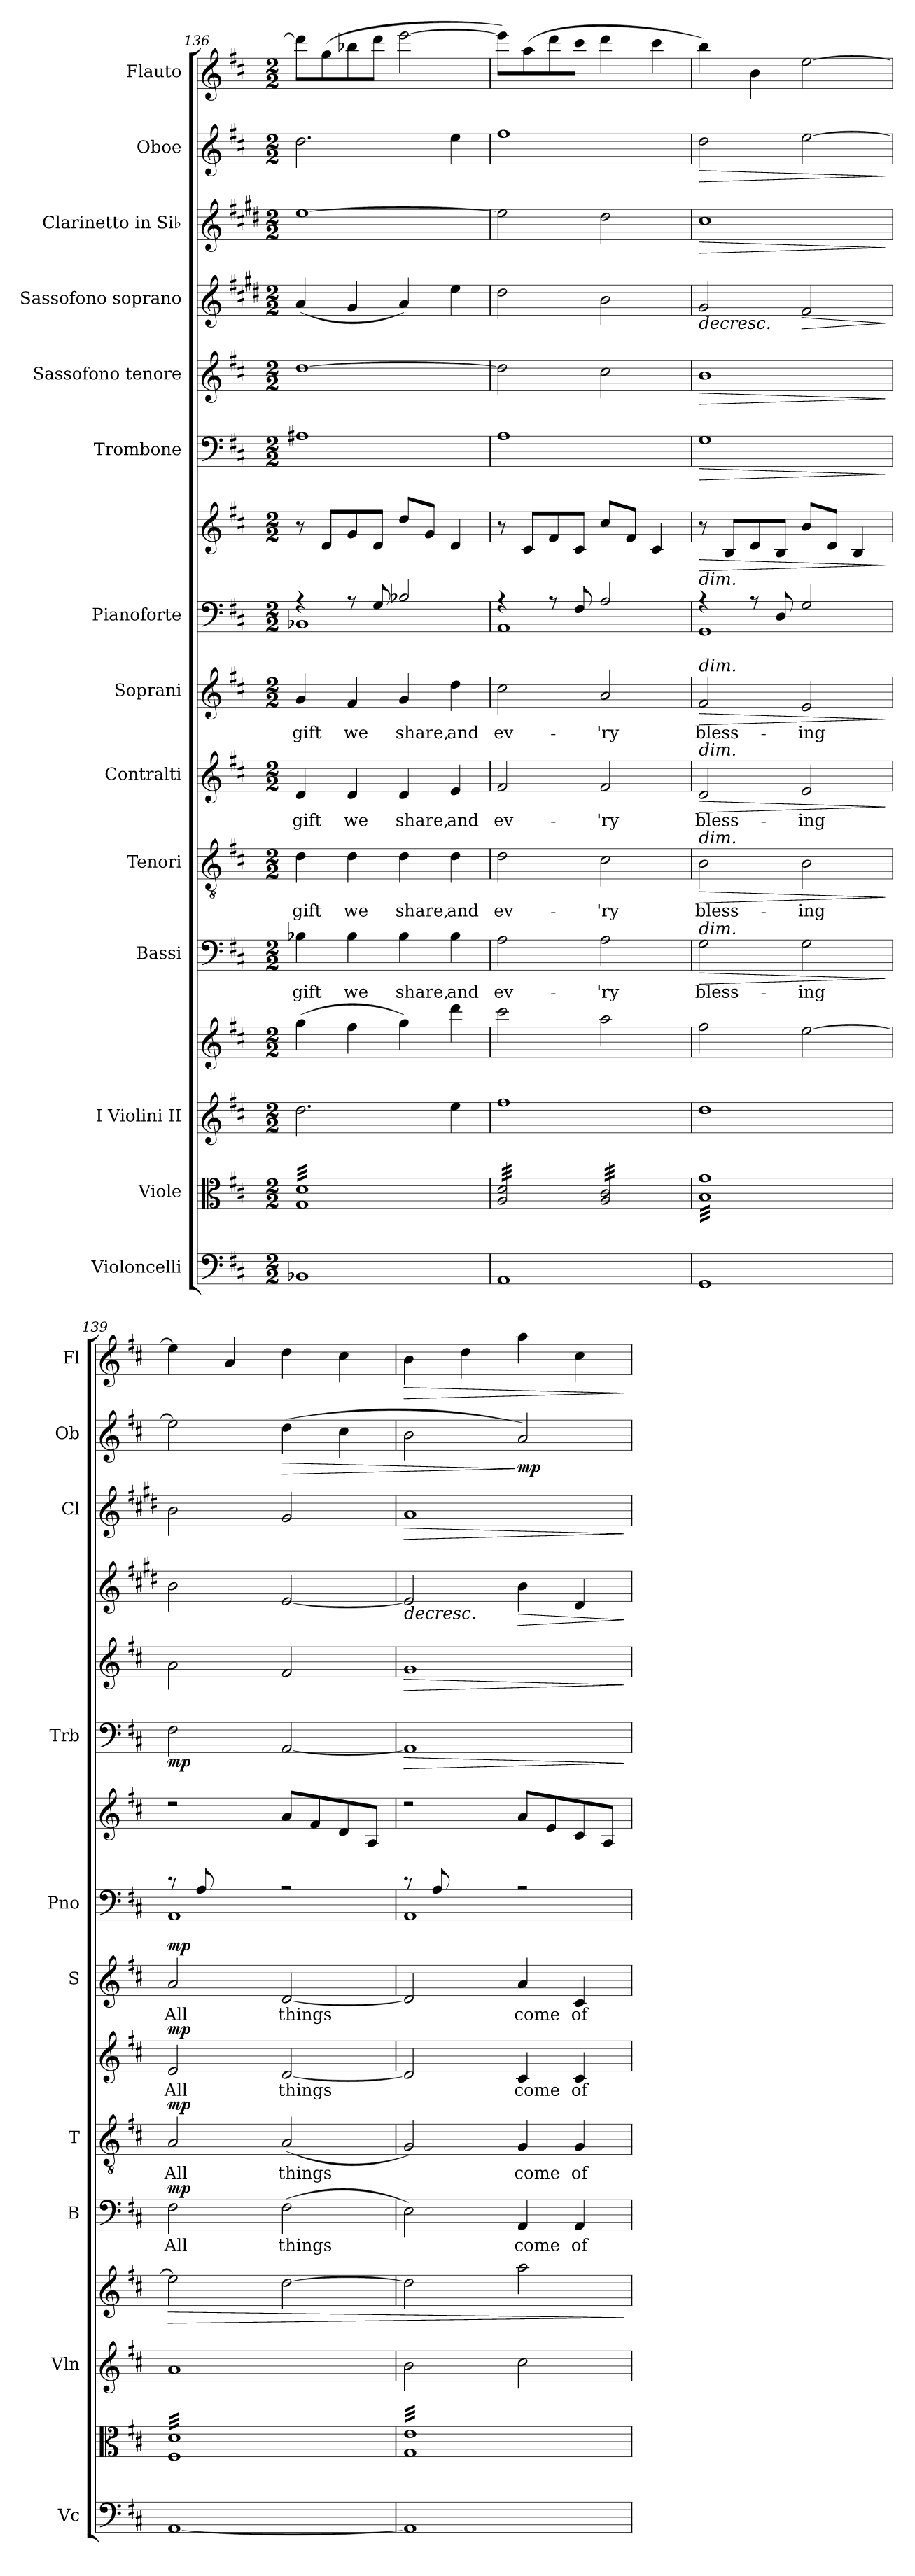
**kern	**kern	**kern	**kern	**dynam	**kern	**text	**dynam	**kern	**text	**dynam	**kern	**text	**dynam	**kern	**text	**dynam	**kern	**kern	**dynam	**kern	**dynam	**kern	**dynam	**kern	**dynam	**kern	**dynam	**kern	**dynam	**kern	**dynam
*part14	*part13	*part12	*part12	*part12	*part11	*part11	*part11	*part10	*part10	*part10	*part9	*part9	*part9	*part8	*part8	*part8	*part7	*part7	*part7	*part6	*part6	*part5	*part5	*part4	*part4	*part3	*part3	*part2	*part2	*part1	*part1
*staff16	*staff15	*staff14	*staff13	*staff13/14	*staff12	*staff12	*staff12	*staff11	*staff11	*staff11	*staff10	*staff10	*staff10	*staff9	*staff9	*staff9	*staff8	*staff7	*staff7/8	*staff6	*staff6	*staff5	*staff5	*staff4	*staff4	*staff3	*staff3	*staff2	*staff2	*staff1	*staff1
*I"Violoncelli	*I"Viole	*I"I  Violini  II	*	*	*I"Bassi	*	*	*I"Tenori	*	*	*I"Contralti	*	*	*I"Soprani	*	*	*I"Pianoforte	*	*	*I"Trombone	*	*I"Sassofono tenore	*	*I"Sassofono soprano	*	*I"Clarinetto in Si♭	*	*I"Oboe	*	*I"Flauto	*
*I'Vc	*	*I'Vln	*	*	*I'B	*	*	*I'T	*	*	*	*	*	*I'S	*	*	*I'Pno	*	*	*I'Trb	*	*	*	*	*	*I'Cl	*	*I'Ob	*	*I'Fl	*
*clefF4	*clefC3	*clefG2	*clefG2	*	*clefF4	*	*	*clefGv2	*	*	*clefG2	*	*	*clefG2	*	*	*clefF4	*clefG2	*	*clefF4	*	*clefG2	*	*clefG2	*	*clefG2	*	*clefG2	*	*clefG2	*
*	*	*	*	*	*	*	*	*	*	*	*	*	*	*	*	*	*	*	*	*	*	*ITrd8c14	*	*ITrd1c2	*	*ITrd1c2	*	*	*	*	*
*k[f#c#]	*k[f#c#]	*k[f#c#]	*k[f#c#]	*	*k[f#c#]	*	*	*k[f#c#]	*	*	*k[f#c#]	*	*	*k[f#c#]	*	*	*k[f#c#]	*k[f#c#]	*	*k[f#c#]	*	*k[f#c#]	*	*k[f#c#]	*	*k[f#c#]	*	*k[f#c#]	*	*k[f#c#]	*
*M2/2	*M2/2	*M2/2	*M2/2	*	*M2/2	*	*	*M2/2	*	*	*M2/2	*	*	*M2/2	*	*	*M2/2	*M2/2	*	*M2/2	*	*M2/2	*	*M2/2	*	*M2/2	*	*M2/2	*	*M2/2	*
=136	=136	=136	=136	=136	=136	=136	=136	=136	=136	=136	=136	=136	=136	=136	=136	=136	=136	=136	=136	=136	=136	=136	=136	=136	=136	=136	=136	=136	=136	=136	=136
!	!	!	!	!	!	!LO:LY:b	!	!	!LO:LY:b	!	!	!LO:LY:b	!	!	!LO:LY:b	!	!	!	!	!	!	!	!	!	!	!	!	!	!	!	!
*	*	*	*	*	*	*	*	*	*	*	*	*	*	*	*	*	*^	*	*	*	*	*	*	*	*	*	*	*	*	*	*
*	*tremolo	*	*	*	*	*	*	*	*	*	*	*	*	*	*	*	*	*	*	*	*	*	*	*	*	*	*	*	*	*	*	*
1BB-X	32G 32dLLL	2.dd\	(>4gg\	.	4B-X\	gift	.	4d\	gift	.	4d/	gift	.	4g/	gift	.	4r	1BB-X	8r	.	1A#X	.	[1d	.	(<4g/	.	[1dd	.	2.dd\	.	8ddd\L]	.
.	32G 32d	.	.	.	.	.	.	.	.	.	.	.	.	.	.	.	.	.	.	.	.	.	.	.	.	.	.	.	.	.	.	.
.	32G 32d	.	.	.	.	.	.	.	.	.	.	.	.	.	.	.	.	.	.	.	.	.	.	.	.	.	.	.	.	.	.	.
.	32G 32d	.	.	.	.	.	.	.	.	.	.	.	.	.	.	.	.	.	.	.	.	.	.	.	.	.	.	.	.	.	.	.
.	32G 32d	.	.	.	.	.	.	.	.	.	.	.	.	.	.	.	.	.	8d/L	.	.	.	.	.	.	.	.	.	.	.	(>8gg\	.
.	32G 32d	.	.	.	.	.	.	.	.	.	.	.	.	.	.	.	.	.	.	.	.	.	.	.	.	.	.	.	.	.	.	.
.	32G 32d	.	.	.	.	.	.	.	.	.	.	.	.	.	.	.	.	.	.	.	.	.	.	.	.	.	.	.	.	.	.	.
.	32G 32d	.	.	.	.	.	.	.	.	.	.	.	.	.	.	.	.	.	.	.	.	.	.	.	.	.	.	.	.	.	.	.
!	!	!	!	!	!	!LO:LY:b	!	!	!LO:LY:b	!	!	!LO:LY:b	!	!	!LO:LY:b	!	!	!	!	!	!	!	!	!	!	!	!	!	!	!	!	!
.	32G 32d	.	4ff#\	.	4B-\	we	.	4d\	we	.	4d/	we	.	4f#/	we	.	8r	.	8g/	.	.	.	.	.	4f#/	.	.	.	.	.	8bb-X\	.
.	32G 32d	.	.	.	.	.	.	.	.	.	.	.	.	.	.	.	.	.	.	.	.	.	.	.	.	.	.	.	.	.	.	.
.	32G 32d	.	.	.	.	.	.	.	.	.	.	.	.	.	.	.	.	.	.	.	.	.	.	.	.	.	.	.	.	.	.	.
.	32G 32d	.	.	.	.	.	.	.	.	.	.	.	.	.	.	.	.	.	.	.	.	.	.	.	.	.	.	.	.	.	.	.
.	32G 32d	.	.	.	.	.	.	.	.	.	.	.	.	.	.	.	8G/	.	8d/J	.	.	.	.	.	.	.	.	.	.	.	8ddd\J	.
.	32G 32d	.	.	.	.	.	.	.	.	.	.	.	.	.	.	.	.	.	.	.	.	.	.	.	.	.	.	.	.	.	.	.
.	32G 32d	.	.	.	.	.	.	.	.	.	.	.	.	.	.	.	.	.	.	.	.	.	.	.	.	.	.	.	.	.	.	.
.	32G 32d	.	.	.	.	.	.	.	.	.	.	.	.	.	.	.	.	.	.	.	.	.	.	.	.	.	.	.	.	.	.	.
!	!	!	!	!	!	!LO:LY:b	!	!	!LO:LY:b	!	!	!LO:LY:b	!	!	!LO:LY:b	!	!	!	!	!	!	!	!	!	!	!	!	!	!	!	!	!
.	32G 32d	.	4gg\)	.	4B-\	share,	.	4d\	share,	.	4d/	share,	.	4g/	share,	.	2B-X/	.	8dd/L	.	.	.	.	.	4g/)	.	.	.	.	.	[2eee\	.
.	32G 32d	.	.	.	.	.	.	.	.	.	.	.	.	.	.	.	.	.	.	.	.	.	.	.	.	.	.	.	.	.	.	.
.	32G 32d	.	.	.	.	.	.	.	.	.	.	.	.	.	.	.	.	.	.	.	.	.	.	.	.	.	.	.	.	.	.	.
.	32G 32d	.	.	.	.	.	.	.	.	.	.	.	.	.	.	.	.	.	.	.	.	.	.	.	.	.	.	.	.	.	.	.
.	32G 32d	.	.	.	.	.	.	.	.	.	.	.	.	.	.	.	.	.	8g/J	.	.	.	.	.	.	.	.	.	.	.	.	.
.	32G 32d	.	.	.	.	.	.	.	.	.	.	.	.	.	.	.	.	.	.	.	.	.	.	.	.	.	.	.	.	.	.	.
.	32G 32d	.	.	.	.	.	.	.	.	.	.	.	.	.	.	.	.	.	.	.	.	.	.	.	.	.	.	.	.	.	.	.
.	32G 32d	.	.	.	.	.	.	.	.	.	.	.	.	.	.	.	.	.	.	.	.	.	.	.	.	.	.	.	.	.	.	.
!	!	!	!	!	!	!LO:LY:b	!	!	!LO:LY:b	!	!	!LO:LY:b	!	!	!LO:LY:b	!	!	!	!	!	!	!	!	!	!	!	!	!	!	!	!	!
.	32G 32d	4ee\	4ddd\	.	4B-\	and	.	4d\	and	.	4e/	and	.	4dd\	and	.	.	.	4d/	.	.	.	.	.	4dd\	.	.	.	4ee\	.	.	.
.	32G 32d	.	.	.	.	.	.	.	.	.	.	.	.	.	.	.	.	.	.	.	.	.	.	.	.	.	.	.	.	.	.	.
.	32G 32d	.	.	.	.	.	.	.	.	.	.	.	.	.	.	.	.	.	.	.	.	.	.	.	.	.	.	.	.	.	.	.
.	32G 32d	.	.	.	.	.	.	.	.	.	.	.	.	.	.	.	.	.	.	.	.	.	.	.	.	.	.	.	.	.	.	.
.	32G 32d	.	.	.	.	.	.	.	.	.	.	.	.	.	.	.	.	.	.	.	.	.	.	.	.	.	.	.	.	.	.	.
.	32G 32d	.	.	.	.	.	.	.	.	.	.	.	.	.	.	.	.	.	.	.	.	.	.	.	.	.	.	.	.	.	.	.
.	32G 32d	.	.	.	.	.	.	.	.	.	.	.	.	.	.	.	.	.	.	.	.	.	.	.	.	.	.	.	.	.	.	.
.	32G 32dJJJ	.	.	.	.	.	.	.	.	.	.	.	.	.	.	.	.	.	.	.	.	.	.	.	.	.	.	.	.	.	.	.
=137	=137	=137	=137	=137	=137	=137	=137	=137	=137	=137	=137	=137	=137	=137	=137	=137	=137	=137	=137	=137	=137	=137	=137	=137	=137	=137	=137	=137	=137	=137	=137	=137
!	!	!	!	!	!	!LO:LY:b	!	!	!LO:LY:b	!	!	!LO:LY:b	!	!	!LO:LY:b	!	!	!	!	!	!	!	!	!	!	!	!	!	!	!	!	!
1AA	32A/ 32d/LLL	1ff#	2ccc#\	.	2A\	ev-	.	2d\	ev-	.	2f#/	ev-	.	2cc#\	ev-	.	4r	1AA	8r	.	1A	.	2d\]	.	2cc#\	.	2dd\]	.	1ff#	.	8eee\L])	.
.	32A/ 32d/	.	.	.	.	.	.	.	.	.	.	.	.	.	.	.	.	.	.	.	.	.	.	.	.	.	.	.	.	.	.	.
.	32A/ 32d/	.	.	.	.	.	.	.	.	.	.	.	.	.	.	.	.	.	.	.	.	.	.	.	.	.	.	.	.	.	.	.
.	32A/ 32d/	.	.	.	.	.	.	.	.	.	.	.	.	.	.	.	.	.	.	.	.	.	.	.	.	.	.	.	.	.	.	.
.	32A/ 32d/	.	.	.	.	.	.	.	.	.	.	.	.	.	.	.	.	.	8c#/L	.	.	.	.	.	.	.	.	.	.	.	(>8aa\	.
.	32A/ 32d/	.	.	.	.	.	.	.	.	.	.	.	.	.	.	.	.	.	.	.	.	.	.	.	.	.	.	.	.	.	.	.
.	32A/ 32d/	.	.	.	.	.	.	.	.	.	.	.	.	.	.	.	.	.	.	.	.	.	.	.	.	.	.	.	.	.	.	.
.	32A/ 32d/	.	.	.	.	.	.	.	.	.	.	.	.	.	.	.	.	.	.	.	.	.	.	.	.	.	.	.	.	.	.	.
.	32A/ 32d/	.	.	.	.	.	.	.	.	.	.	.	.	.	.	.	8r	.	8f#/	.	.	.	.	.	.	.	.	.	.	.	8ddd\	.
.	32A/ 32d/	.	.	.	.	.	.	.	.	.	.	.	.	.	.	.	.	.	.	.	.	.	.	.	.	.	.	.	.	.	.	.
.	32A/ 32d/	.	.	.	.	.	.	.	.	.	.	.	.	.	.	.	.	.	.	.	.	.	.	.	.	.	.	.	.	.	.	.
.	32A/ 32d/	.	.	.	.	.	.	.	.	.	.	.	.	.	.	.	.	.	.	.	.	.	.	.	.	.	.	.	.	.	.	.
.	32A/ 32d/	.	.	.	.	.	.	.	.	.	.	.	.	.	.	.	8F#/	.	8c#/J	.	.	.	.	.	.	.	.	.	.	.	8ccc#\J	.
.	32A/ 32d/	.	.	.	.	.	.	.	.	.	.	.	.	.	.	.	.	.	.	.	.	.	.	.	.	.	.	.	.	.	.	.
.	32A/ 32d/	.	.	.	.	.	.	.	.	.	.	.	.	.	.	.	.	.	.	.	.	.	.	.	.	.	.	.	.	.	.	.
.	32A/ 32d/JJJ	.	.	.	.	.	.	.	.	.	.	.	.	.	.	.	.	.	.	.	.	.	.	.	.	.	.	.	.	.	.	.
!	!	!	!	!	!	!LO:LY:b	!	!	!LO:LY:b	!	!	!LO:LY:b	!	!	!LO:LY:b	!	!	!	!	!	!	!	!	!	!	!	!	!	!	!	!	!
.	32A/ 32c#/LLL	.	2aa\	.	2A\	-'ry	.	2c#\	-'ry	.	2f#/	-'ry	.	2a/	-'ry	.	2A/	.	8cc#/L	.	.	.	2c#\	.	2a\	.	2cc#\	.	.	.	4ddd\	.
.	32A/ 32c#/	.	.	.	.	.	.	.	.	.	.	.	.	.	.	.	.	.	.	.	.	.	.	.	.	.	.	.	.	.	.	.
.	32A/ 32c#/	.	.	.	.	.	.	.	.	.	.	.	.	.	.	.	.	.	.	.	.	.	.	.	.	.	.	.	.	.	.	.
.	32A/ 32c#/	.	.	.	.	.	.	.	.	.	.	.	.	.	.	.	.	.	.	.	.	.	.	.	.	.	.	.	.	.	.	.
.	32A/ 32c#/	.	.	.	.	.	.	.	.	.	.	.	.	.	.	.	.	.	8f#/J	.	.	.	.	.	.	.	.	.	.	.	.	.
.	32A/ 32c#/	.	.	.	.	.	.	.	.	.	.	.	.	.	.	.	.	.	.	.	.	.	.	.	.	.	.	.	.	.	.	.
.	32A/ 32c#/	.	.	.	.	.	.	.	.	.	.	.	.	.	.	.	.	.	.	.	.	.	.	.	.	.	.	.	.	.	.	.
.	32A/ 32c#/	.	.	.	.	.	.	.	.	.	.	.	.	.	.	.	.	.	.	.	.	.	.	.	.	.	.	.	.	.	.	.
.	32A/ 32c#/	.	.	.	.	.	.	.	.	.	.	.	.	.	.	.	.	.	4c#/	.	.	.	.	.	.	.	.	.	.	.	4ccc#\	.
.	32A/ 32c#/	.	.	.	.	.	.	.	.	.	.	.	.	.	.	.	.	.	.	.	.	.	.	.	.	.	.	.	.	.	.	.
.	32A/ 32c#/	.	.	.	.	.	.	.	.	.	.	.	.	.	.	.	.	.	.	.	.	.	.	.	.	.	.	.	.	.	.	.
.	32A/ 32c#/	.	.	.	.	.	.	.	.	.	.	.	.	.	.	.	.	.	.	.	.	.	.	.	.	.	.	.	.	.	.	.
.	32A/ 32c#/	.	.	.	.	.	.	.	.	.	.	.	.	.	.	.	.	.	.	.	.	.	.	.	.	.	.	.	.	.	.	.
.	32A/ 32c#/	.	.	.	.	.	.	.	.	.	.	.	.	.	.	.	.	.	.	.	.	.	.	.	.	.	.	.	.	.	.	.
.	32A/ 32c#/	.	.	.	.	.	.	.	.	.	.	.	.	.	.	.	.	.	.	.	.	.	.	.	.	.	.	.	.	.	.	.
.	32A/ 32c#/JJJ	.	.	.	.	.	.	.	.	.	.	.	.	.	.	.	.	.	.	.	.	.	.	.	.	.	.	.	.	.	.	.
=138	=138	=138	=138	=138	=138	=138	=138	=138	=138	=138	=138	=138	=138	=138	=138	=138	=138	=138	=138	=138	=138	=138	=138	=138	=138	=138	=138	=138	=138	=138	=138	=138
!	!	!	!	!	!	!	!	!	!	!	!	!	!	!	!	!	!LO:TX:a:i:t=dim.	!	!	!	!	!	!	!	!	!	!	!	!	!	!	!
!	!	!	!	!	!	!	!	!	!	!	!	!	!	!LO:TX:a:i:t=dim.	!	!	!	!	!	!	!	!	!	!	!	!	!	!	!	!	!	!
!	!	!	!	!	!	!	!	!	!	!	!LO:TX:a:i:t=dim.	!	!	!	!	!	!	!	!	!	!	!	!	!	!	!	!	!	!	!	!	!
!	!	!	!	!	!	!	!	!LO:TX:a:i:t=dim.	!	!	!	!	!	!	!	!	!	!	!	!	!	!	!	!	!	!	!	!	!	!	!	!
!	!	!	!	!	!LO:TX:a:i:t=dim.	!	!	!	!	!	!	!	!	!	!	!	!	!	!	!	!	!	!	!	!	!	!	!	!	!	!	!
!	!	!	!	!	!	!LO:LY:b	!LO:HP:b	!	!LO:LY:b	!LO:HP:b	!	!LO:LY:b	!LO:HP:b	!	!LO:LY:b	!LO:HP:b	!	!	!	!LO:HP:b	!	!LO:HP:b	!	!LO:HP:b	!	!	!	!	!	!	!	!
!	!	!	!	!	!	!	!	!	!	!	!	!	!	!	!	!	!	!	!	!	!	!	!	!LO:HP:n=1:b	!	!	!	!	!	!	!	!
!	!	!	!	!	!	!	!	!	!	!	!	!	!	!	!	!	!	!	!	!	!	!	!	!LO:HP:n=1:b	!	!LO:HP:b	!	!LO:HP:b	!	!LO:HP:b	!	!
1GG	32B 32gLLL	1dd	2ff#\	.	2G\	bless-	>	2B\	bless-	>	2d/	bless-	>	2f#/	bless-	>	4r	1GG	8r	>	1G	>	1B	> > >	2f#/	>	1b	>	2dd\	>	4bb\)	.
.	32B 32g	.	.	.	.	.	.	.	.	.	.	.	.	.	.	.	.	.	.	.	.	.	.	.	.	.	.	.	.	.	.	.
.	32B 32g	.	.	.	.	.	.	.	.	.	.	.	.	.	.	.	.	.	.	.	.	.	.	.	.	.	.	.	.	.	.	.
.	32B 32g	.	.	.	.	.	.	.	.	.	.	.	.	.	.	.	.	.	.	.	.	.	.	.	.	.	.	.	.	.	.	.
.	32B 32g	.	.	.	.	.	.	.	.	.	.	.	.	.	.	.	.	.	8B/L	.	.	.	.	.	.	.	.	.	.	.	.	.
.	32B 32g	.	.	.	.	.	.	.	.	.	.	.	.	.	.	.	.	.	.	.	.	.	.	.	.	.	.	.	.	.	.	.
.	32B 32g	.	.	.	.	.	.	.	.	.	.	.	.	.	.	.	.	.	.	.	.	.	.	.	.	.	.	.	.	.	.	.
.	32B 32g	.	.	.	.	.	.	.	.	.	.	.	.	.	.	.	.	.	.	.	.	.	.	.	.	.	.	.	.	.	.	.
.	32B 32g	.	.	.	.	.	.	.	.	.	.	.	.	.	.	.	8r	.	8d/	.	.	.	.	.	.	.	.	.	.	.	4b\	.
.	32B 32g	.	.	.	.	.	.	.	.	.	.	.	.	.	.	.	.	.	.	.	.	.	.	.	.	.	.	.	.	.	.	.
.	32B 32g	.	.	.	.	.	.	.	.	.	.	.	.	.	.	.	.	.	.	.	.	.	.	.	.	.	.	.	.	.	.	.
.	32B 32g	.	.	.	.	.	.	.	.	.	.	.	.	.	.	.	.	.	.	.	.	.	.	.	.	.	.	.	.	.	.	.
.	32B 32g	.	.	.	.	.	.	.	.	.	.	.	.	.	.	.	8D/	.	8B/J	.	.	.	.	.	.	.	.	.	.	.	.	.
.	32B 32g	.	.	.	.	.	.	.	.	.	.	.	.	.	.	.	.	.	.	.	.	.	.	.	.	.	.	.	.	.	.	.
.	32B 32g	.	.	.	.	.	.	.	.	.	.	.	.	.	.	.	.	.	.	.	.	.	.	.	.	.	.	.	.	.	.	.
.	32B 32g	.	.	.	.	.	.	.	.	.	.	.	.	.	.	.	.	.	.	.	.	.	.	.	.	.	.	.	.	.	.	.
!	!	!	!	!	!	!LO:LY:b	!	!	!LO:LY:b	!	!	!LO:LY:b	!	!	!LO:LY:b	!	!	!	!	!	!	!	!	!	!	!LO:HP:b	!	!	!	!	!	!
.	32B 32g	.	[2ee\	.	2G\	-ing	.	2B\	-ing	.	2e/	-ing	.	2e/	-ing	.	2G/	.	8b/L	.	.	.	.	.	2e/	>	.	.	[2ee\	.	[2ee\	.
.	32B 32g	.	.	.	.	.	.	.	.	.	.	.	.	.	.	.	.	.	.	.	.	.	.	.	.	.	.	.	.	.	.	.
.	32B 32g	.	.	.	.	.	.	.	.	.	.	.	.	.	.	.	.	.	.	.	.	.	.	.	.	.	.	.	.	.	.	.
.	32B 32g	.	.	.	.	.	.	.	.	.	.	.	.	.	.	.	.	.	.	.	.	.	.	.	.	.	.	.	.	.	.	.
.	32B 32g	.	.	.	.	.	.	.	.	.	.	.	.	.	.	.	.	.	8d/J	.	.	.	.	.	.	.	.	.	.	.	.	.
.	32B 32g	.	.	.	.	.	.	.	.	.	.	.	.	.	.	.	.	.	.	.	.	.	.	.	.	.	.	.	.	.	.	.
.	32B 32g	.	.	.	.	.	.	.	.	.	.	.	.	.	.	.	.	.	.	.	.	.	.	.	.	.	.	.	.	.	.	.
.	32B 32g	.	.	.	.	.	.	.	.	.	.	.	.	.	.	.	.	.	.	.	.	.	.	.	.	.	.	.	.	.	.	.
.	32B 32g	.	.	.	.	.	.	.	.	.	.	.	.	.	.	.	.	.	4B/	.	.	.	.	.	.	.	.	.	.	.	.	.
.	32B 32g	.	.	.	.	.	.	.	.	.	.	.	.	.	.	.	.	.	.	.	.	.	.	.	.	.	.	.	.	.	.	.
.	32B 32g	.	.	.	.	.	.	.	.	.	.	.	.	.	.	.	.	.	.	.	.	.	.	.	.	.	.	.	.	.	.	.
.	32B 32g	.	.	.	.	.	.	.	.	.	.	.	.	.	.	.	.	.	.	.	.	.	.	.	.	.	.	.	.	.	.	.
.	32B 32g	.	.	.	.	.	.	.	.	.	.	.	.	.	.	.	.	.	.	.	.	.	.	.	.	.	.	.	.	.	.	.
.	32B 32g	.	.	.	.	.	.	.	.	.	.	.	.	.	.	.	.	.	.	.	.	.	.	.	.	.	.	.	.	.	.	.
.	32B 32g	.	.	.	.	.	.	.	.	.	.	.	.	.	.	.	.	.	.	.	.	.	.	.	.	.	.	.	.	.	.	.
.	32B 32gJJJ	.	.	.	.	.	.	.	.	.	.	.	.	.	.	.	.	.	.	.	.	.	.	.	.	.	.	.	.	.	.	.
*	*	*	*	*	*	*	*	*	*	*	*	*	*	*	*	*	*v	*v	*	*	*	*	*	*	*	*	*	*	*	*	*	*
.	.	.	.	.	.	.	]	.	.	]	.	.	]	.	.	]	.	.	]	.	]	.	]	.	] ]	.	]	.	]	.	.
!!LO:PB:g=z
=139	=139	=139	=139	=139	=139	=139	=139	=139	=139	=139	=139	=139	=139	=139	=139	=139	=139	=139	=139	=139	=139	=139	=139	=139	=139	=139	=139	=139	=139	=139	=139
!	!	!	!	!LO:HP:b	!	!LO:LY:b	!LO:DY:b	!	!LO:LY:b	!LO:DY:b	!	!LO:LY:b	!LO:DY:b	!	!LO:LY:b	!LO:DY:b	!	!	!	!	!LO:DY:b	!	!	!	!LO:DY:b	!	!	!	!	!	!
*	*	*	*	*	*	*	*	*	*	*	*	*	*	*	*	*	*^	*^	*	*	*	*	*	*	*	*	*	*	*	*	*
!	!	!	!	!	!	!	!	!	!	!	!	!	!	!	!	!	!	!	!	!	!	!	!	!	!	!	!LO:DY:n=1:a	!	!	!	!	!	!
[1AA	32F# 32dLLL	1a	2ee\]	>	2F#\	All	mp	2A/	All	mp	2e/	All	mp	2a/	All	mp	8r	1AA	2r	4ryy	.	2F#\	mp	2A\	.	2a\	mp mp	2a\	.	2ee\]	.	4ee\]	.
.	32F# 32d	.	.	.	.	.	.	.	.	.	.	.	.	.	.	.	.	.	.	.	.	.	.	.	.	.	.	.	.	.	.	.	.
.	32F# 32d	.	.	.	.	.	.	.	.	.	.	.	.	.	.	.	.	.	.	.	.	.	.	.	.	.	.	.	.	.	.	.	.
.	32F# 32d	.	.	.	.	.	.	.	.	.	.	.	.	.	.	.	.	.	.	.	.	.	.	.	.	.	.	.	.	.	.	.	.
.	32F# 32d	.	.	.	.	.	.	.	.	.	.	.	.	.	.	.	8A/L	.	.	.	.	.	.	.	.	.	.	.	.	.	.	.	.
.	32F# 32d	.	.	.	.	.	.	.	.	.	.	.	.	.	.	.	.	.	.	.	.	.	.	.	.	.	.	.	.	.	.	.	.
.	32F# 32d	.	.	.	.	.	.	.	.	.	.	.	.	.	.	.	.	.	.	.	.	.	.	.	.	.	.	.	.	.	.	.	.
.	32F# 32d	.	.	.	.	.	.	.	.	.	.	.	.	.	.	.	.	.	.	.	.	.	.	.	.	.	.	.	.	.	.	.	.
.	32F# 32d	.	.	.	.	.	.	.	.	.	.	.	.	.	.	.	4ryy	.	.	8d\	.	.	.	.	.	.	.	.	.	.	.	4a/	.
.	32F# 32d	.	.	.	.	.	.	.	.	.	.	.	.	.	.	.	.	.	.	.	.	.	.	.	.	.	.	.	.	.	.	.	.
.	32F# 32d	.	.	.	.	.	.	.	.	.	.	.	.	.	.	.	.	.	.	.	.	.	.	.	.	.	.	.	.	.	.	.	.
.	32F# 32d	.	.	.	.	.	.	.	.	.	.	.	.	.	.	.	.	.	.	.	.	.	.	.	.	.	.	.	.	.	.	.	.
.	32F# 32d	.	.	.	.	.	.	.	.	.	.	.	.	.	.	.	.	.	.	8f#\J	.	.	.	.	.	.	.	.	.	.	.	.	.
.	32F# 32d	.	.	.	.	.	.	.	.	.	.	.	.	.	.	.	.	.	.	.	.	.	.	.	.	.	.	.	.	.	.	.	.
.	32F# 32d	.	.	.	.	.	.	.	.	.	.	.	.	.	.	.	.	.	.	.	.	.	.	.	.	.	.	.	.	.	.	.	.
.	32F# 32d	.	.	.	.	.	.	.	.	.	.	.	.	.	.	.	.	.	.	.	.	.	.	.	.	.	.	.	.	.	.	.	.
!	!	!	!	!	!	!LO:LY:b	!	!	!LO:LY:b	!	!	!LO:LY:b	!	!	!LO:LY:b	!	!	!	!	!	!	!	!	!	!	!	!	!	!	!	!LO:HP:b	!	!
.	32F# 32d	.	[2dd\	.	(>2F#\	things	.	(<2A/	things	.	[2d/	things	.	[2d/	things	.	2r	.	8a/L	2ryy	.	[2AA/	.	2F#/	]	[2d/	.	2f#/	.	(>4dd\	>	4dd\	.
.	32F# 32d	.	.	.	.	.	.	.	.	.	.	.	.	.	.	.	.	.	.	.	.	.	.	.	.	.	.	.	.	.	.	.	.
.	32F# 32d	.	.	.	.	.	.	.	.	.	.	.	.	.	.	.	.	.	.	.	.	.	.	.	.	.	.	.	.	.	.	.	.
.	32F# 32d	.	.	.	.	.	.	.	.	.	.	.	.	.	.	.	.	.	.	.	.	.	.	.	.	.	.	.	.	.	.	.	.
.	32F# 32d	.	.	.	.	.	.	.	.	.	.	.	.	.	.	.	.	.	8f#/	.	.	.	.	.	.	.	.	.	.	.	.	.	.
.	32F# 32d	.	.	.	.	.	.	.	.	.	.	.	.	.	.	.	.	.	.	.	.	.	.	.	.	.	.	.	.	.	.	.	.
.	32F# 32d	.	.	.	.	.	.	.	.	.	.	.	.	.	.	.	.	.	.	.	.	.	.	.	.	.	.	.	.	.	.	.	.
.	32F# 32d	.	.	.	.	.	.	.	.	.	.	.	.	.	.	.	.	.	.	.	.	.	.	.	.	.	.	.	.	.	.	.	.
.	32F# 32d	.	.	.	.	.	.	.	.	.	.	.	.	.	.	.	.	.	8d/	.	.	.	.	.	.	.	.	.	.	4cc#\	.	4cc#\	.
.	32F# 32d	.	.	.	.	.	.	.	.	.	.	.	.	.	.	.	.	.	.	.	.	.	.	.	.	.	.	.	.	.	.	.	.
.	32F# 32d	.	.	.	.	.	.	.	.	.	.	.	.	.	.	.	.	.	.	.	.	.	.	.	.	.	.	.	.	.	.	.	.
.	32F# 32d	.	.	.	.	.	.	.	.	.	.	.	.	.	.	.	.	.	.	.	.	.	.	.	.	.	.	.	.	.	.	.	.
.	32F# 32d	.	.	.	.	.	.	.	.	.	.	.	.	.	.	.	.	.	8A/J	.	.	.	.	.	.	.	.	.	.	.	.	.	.
.	32F# 32d	.	.	.	.	.	.	.	.	.	.	.	.	.	.	.	.	.	.	.	.	.	.	.	.	.	.	.	.	.	.	.	.
.	32F# 32d	.	.	.	.	.	.	.	.	.	.	.	.	.	.	.	.	.	.	.	.	.	.	.	.	.	.	.	.	.	.	.	.
.	32F# 32dJJJ	.	.	.	.	.	.	.	.	.	.	.	.	.	.	.	.	.	.	.	.	.	.	.	.	.	.	.	.	.	.	.	.
*	*	*	*	*	*	*	*	*	*	*	*	*	*	*	*	*	*v	*v	*	*	*	*	*	*	*	*	*	*	*	*	*	*	*
*	*	*	*	*	*	*	*	*	*	*	*	*	*	*	*	*	*	*v	*v	*	*	*	*	*	*	*	*	*	*	*	*	*
.	.	.	.	.	.	.	.	.	.	.	.	.	.	.	.	.	.	.	.	.	.	.	]	.	.	.	.	.	.	.	.
=140	=140	=140	=140	=140	=140	=140	=140	=140	=140	=140	=140	=140	=140	=140	=140	=140	=140	=140	=140	=140	=140	=140	=140	=140	=140	=140	=140	=140	=140	=140	=140
*	*	*	*	*	*	*	*	*	*	*	*	*	*	*	*	*	*^	*^	*	*	*	*	*	*	*	*	*	*	*	*	*
!	!	!	!	!	!	!	!	!	!	!	!	!	!	!	!	!	!	!	!	!	!	!	!LO:HP:b	!	!LO:HP:b	!	!LO:HP:b	!	!LO:HP:b	!	!	!	!LO:HP:b
1AA]	32G 32eLLL	2b\	2dd\]	.	2E\)	.	.	2G/)	.	.	2d/]	.	.	2d/]	.	.	8r	1AA	2r	4ryy	.	1AA]	>	1G	>	2d/]	>	1g	>	2b\	.	4b\	>
.	32G 32e	.	.	.	.	.	.	.	.	.	.	.	.	.	.	.	.	.	.	.	.	.	.	.	.	.	.	.	.	.	.	.	.
.	32G 32e	.	.	.	.	.	.	.	.	.	.	.	.	.	.	.	.	.	.	.	.	.	.	.	.	.	.	.	.	.	.	.	.
.	32G 32e	.	.	.	.	.	.	.	.	.	.	.	.	.	.	.	.	.	.	.	.	.	.	.	.	.	.	.	.	.	.	.	.
.	32G 32e	.	.	.	.	.	.	.	.	.	.	.	.	.	.	.	8A/L	.	.	.	.	.	.	.	.	.	.	.	.	.	.	.	.
.	32G 32e	.	.	.	.	.	.	.	.	.	.	.	.	.	.	.	.	.	.	.	.	.	.	.	.	.	.	.	.	.	.	.	.
.	32G 32e	.	.	.	.	.	.	.	.	.	.	.	.	.	.	.	.	.	.	.	.	.	.	.	.	.	.	.	.	.	.	.	.
.	32G 32e	.	.	.	.	.	.	.	.	.	.	.	.	.	.	.	.	.	.	.	.	.	.	.	.	.	.	.	.	.	.	.	.
.	32G 32e	.	.	.	.	.	.	.	.	.	.	.	.	.	.	.	4ryy	.	.	8d\	.	.	.	.	.	.	.	.	.	.	.	4dd\	.
.	32G 32e	.	.	.	.	.	.	.	.	.	.	.	.	.	.	.	.	.	.	.	.	.	.	.	.	.	.	.	.	.	.	.	.
.	32G 32e	.	.	.	.	.	.	.	.	.	.	.	.	.	.	.	.	.	.	.	.	.	.	.	.	.	.	.	.	.	.	.	.
.	32G 32e	.	.	.	.	.	.	.	.	.	.	.	.	.	.	.	.	.	.	.	.	.	.	.	.	.	.	.	.	.	.	.	.
.	32G 32e	.	.	.	.	.	.	.	.	.	.	.	.	.	.	.	.	.	.	8e\J	.	.	.	.	.	.	.	.	.	.	.	.	.
.	32G 32e	.	.	.	.	.	.	.	.	.	.	.	.	.	.	.	.	.	.	.	.	.	.	.	.	.	.	.	.	.	.	.	.
.	32G 32e	.	.	.	.	.	.	.	.	.	.	.	.	.	.	.	.	.	.	.	.	.	.	.	.	.	.	.	.	.	.	.	.
.	32G 32e	.	.	.	.	.	.	.	.	.	.	.	.	.	.	.	.	.	.	.	.	.	.	.	.	.	.	.	.	.	.	.	.
!	!	!	!	!	!	!LO:LY:b	!	!	!LO:LY:b	!	!	!LO:LY:b	!	!	!LO:LY:b	!	!	!	!	!	!	!	!	!	!	!	!LO:HP:b	!	!	!	!LO:DY:n=1:b	!	!
.	32G 32e	2cc#\	2aa\	.	4AA/	come	.	4G/	come	.	4c#/	come	.	4a/	come	.	2r	.	8a/L	2ryy	.	.	.	.	.	4a\	>	.	.	2a/)	] mp	4aa\	.
.	32G 32e	.	.	.	.	.	.	.	.	.	.	.	.	.	.	.	.	.	.	.	.	.	.	.	.	.	.	.	.	.	.	.	.
.	32G 32e	.	.	.	.	.	.	.	.	.	.	.	.	.	.	.	.	.	.	.	.	.	.	.	.	.	.	.	.	.	.	.	.
.	32G 32e	.	.	.	.	.	.	.	.	.	.	.	.	.	.	.	.	.	.	.	.	.	.	.	.	.	.	.	.	.	.	.	.
.	32G 32e	.	.	.	.	.	.	.	.	.	.	.	.	.	.	.	.	.	8e/	.	.	.	.	.	.	.	.	.	.	.	.	.	.
.	32G 32e	.	.	.	.	.	.	.	.	.	.	.	.	.	.	.	.	.	.	.	.	.	.	.	.	.	.	.	.	.	.	.	.
.	32G 32e	.	.	.	.	.	.	.	.	.	.	.	.	.	.	.	.	.	.	.	.	.	.	.	.	.	.	.	.	.	.	.	.
.	32G 32e	.	.	.	.	.	.	.	.	.	.	.	.	.	.	.	.	.	.	.	.	.	.	.	.	.	.	.	.	.	.	.	.
!	!	!	!	!	!	!LO:LY:b	!	!	!LO:LY:b	!	!	!LO:LY:b	!	!	!LO:LY:b	!	!	!	!	!	!	!	!	!	!	!	!	!	!	!	!	!	!
.	32G 32e	.	.	.	4AA/	of	.	4G/	of	.	4c#/	of	.	4c#/	of	.	.	.	8c#/	.	.	.	.	.	.	4c#/	.	.	.	.	.	4cc#\	.
.	32G 32e	.	.	.	.	.	.	.	.	.	.	.	.	.	.	.	.	.	.	.	.	.	.	.	.	.	.	.	.	.	.	.	.
.	32G 32e	.	.	.	.	.	.	.	.	.	.	.	.	.	.	.	.	.	.	.	.	.	.	.	.	.	.	.	.	.	.	.	.
.	32G 32e	.	.	.	.	.	.	.	.	.	.	.	.	.	.	.	.	.	.	.	.	.	.	.	.	.	.	.	.	.	.	.	.
.	32G 32e	.	.	.	.	.	.	.	.	.	.	.	.	.	.	.	.	.	8A/J	.	.	.	.	.	.	.	.	.	.	.	.	.	.
.	32G 32e	.	.	.	.	.	.	.	.	.	.	.	.	.	.	.	.	.	.	.	.	.	.	.	.	.	.	.	.	.	.	.	.
.	32G 32e	.	.	.	.	.	.	.	.	.	.	.	.	.	.	.	.	.	.	.	.	.	.	.	.	.	.	.	.	.	.	.	.
.	32G 32eJJJ	.	.	.	.	.	.	.	.	.	.	.	.	.	.	.	.	.	.	.	.	.	.	.	.	.	.	.	.	.	.	.	.
*	*Xtremolo	*	*	*	*	*	*	*	*	*	*	*	*	*	*	*	*	*	*	*	*	*	*	*	*	*	*	*	*	*	*	*	*
*	*	*	*	*	*	*	*	*	*	*	*	*	*	*	*	*	*v	*v	*	*	*	*	*	*	*	*	*	*	*	*	*	*	*
*	*	*	*	*	*	*	*	*	*	*	*	*	*	*	*	*	*	*v	*v	*	*	*	*	*	*	*	*	*	*	*	*	*
.	.	.	.	]	.	.	.	.	.	.	.	.	.	.	.	.	.	.	.	.	]	.	]	.	] ]	.	]	.	.	.	]
=	=	=	=	=	=	=	=	=	=	=	=	=	=	=	=	=	=	=	=	=	=	=	=	=	=	=	=	=	=	=	=
*-	*-	*-	*-	*-	*-	*-	*-	*-	*-	*-	*-	*-	*-	*-	*-	*-	*-	*-	*-	*-	*-	*-	*-	*-	*-	*-	*-	*-	*-	*-	*-
